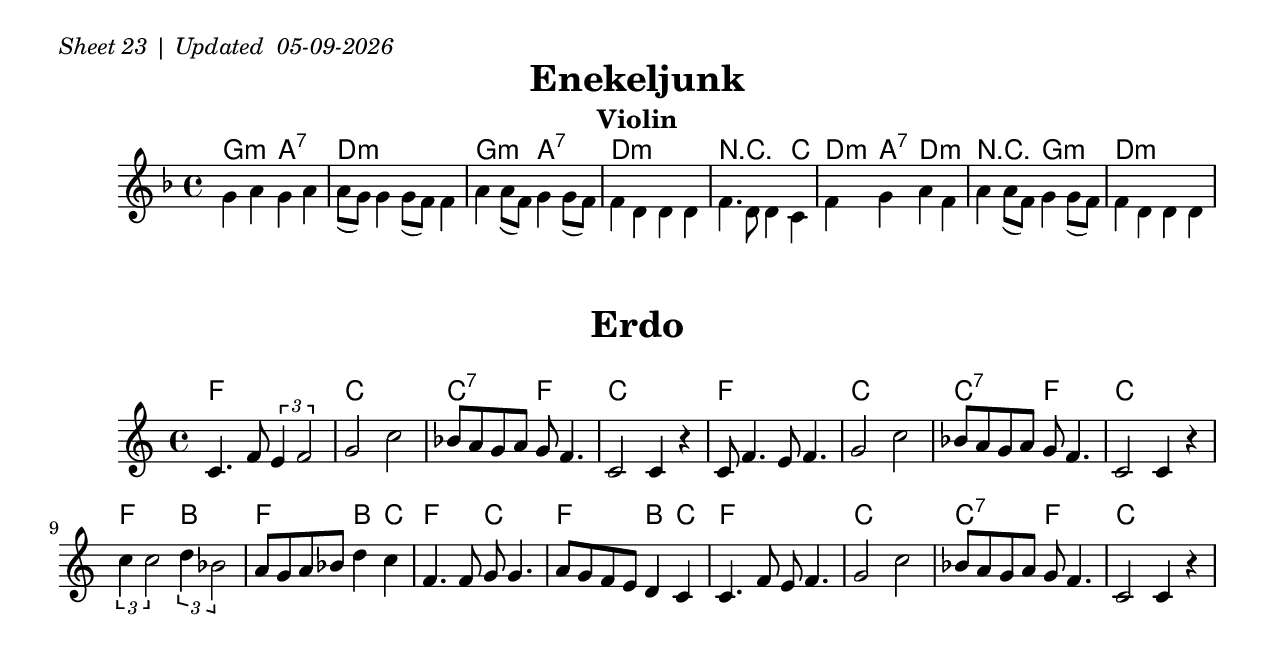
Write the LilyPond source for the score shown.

\version "2.16.0"
\paper {
  print-all-headers = ##t
  #(set-paper-size "letter")
}
date = #(strftime "%d-%m-%Y" (localtime (current-time)))
\markup{ \italic{ "Sheet 23 | Updated " \date }  }
\version "2.18.0"
\language "english"

\paper{
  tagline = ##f
  print-all-headers = ##t
  #(set-paper-size "letter")
}
date = #(strftime "%d-%m-%Y" (localtime (current-time)))

%%\markup{ \italic{ " Updated " \date  }  }

%\markup{ Got something to say? }

notes = \relative c'' {

  g4 a g a
  a8(g) g4 g8(f) f4
  a4 a8(f) g4 g8(f)
  f4 d d d
  f4. d8 d4 c
  f4 g a f
  a4 a8(f) g4 g8(f)
  f4 d d d
}

melody = {
  <<
    \clef treble
    \key d \minor
    \time 4/4
    % \transpose c c'\notes
    \\
    \notes
  >>
}
octave = \transpose c c' {
  \clef treble

  \key d \minor
  \time 4/4
  \melody
}
%************************Lyrics Block****************
%\addlyrics{ Doe a deer }

harmonies = \chordmode {
  g2:m
  a2:7
  d1:m
  g2:m
  a2:7
  d1:m
  r4*3
  c4
  d4:m
  a4:7
  d2:m
  r2
  g2:m
  d1:m

  %{Enekeljunk old chords
  g2:m a2:7 g2:m d2:m
  d2:m g2:m d1:m
  d2:m c2
  d4:m a4:7 d2:m d2:m g2:m d1:m
  %}

}

\score {
  <<
    \new ChordNames {
      \set chordChanges = ##f
      \harmonies
    }
    % \new Staff   \octave
    \new Staff  \melody
  >>
  \header{
    title= "Enekeljunk"
instrument= "Violin"
    subsubtitle=""
instrument= "Violin"
    arranger= ""
  }
  \layout{indent = 1.0\cm}
  \midi{
    \tempo 4 = 120
  }
}

\version "2.18.0"
\language "english"
%moved \header into \score for includes to work

\paper{
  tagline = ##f
  print-all-headers = ##t
  #(set-paper-size "letter")
}
date = #(strftime "%d-%m-%Y" (localtime (current-time)))

%%\markup{ \italic{ " Updated " \date  }  }
common={
  \clef treble
  \key d \minor
  \time 4/4
}
%\markup{ Got something to say? }

%#################################### Melody ########################
notes = \relative c' {

  c4.  f8  \tuplet 3/2 { e4 f2} |
  g2 c2|
  bf8 a g a g f4.|
  c2 c4 r4|
  c8 f4. e8 f4.|
  g2 c|

  bf8 a g a g f4.|
  c2 c4 r4|
  \tuplet 3/2 { c'4 c2 } \tuplet 3/2 { d4 bf2 }|
  a8 g a bf d4 c
  f,4. f8 g g4.
  a8 g f e d4 c|
  c4. f8 e f4.
  g2 c
  bf8 a g a g f4.
  c2 c4 r|

}

melody=

<<
  \common
  % \transpose c c' \notes
  \\
  \notes
>>

%################################# Lyrics #####################
%\addlyrics{ Doe a deer }
%################################# Chords #######################
harmonies = \chordmode {
  f1
  c1
  c2:7 f2
  c1
  f1
  c1
  c2:7 f2
  c1
  f2 b2
  f2 b4 c4
  f2 c2
  f2 b4 c4
  f1
  c1
  c2:7 f2
  c1
  %{
  f1
  c1
  bes2
  f2
  c1
  f1
  c1
  bes1
  c1
  f2
  bes2
  f2
  bes4
  c4
  f1
  c1
  f1
  c1
  bes1
  c1
  %}
  %old chords
  %{
  f1 c1 c2:7 f2
  c1
  f1 c1
  c2:7 f2 c1 f2 b2 f2 b4 c4 f2 c2
  f2 b4 c4 f1 c1 c2:7 f2 c1

  %}
}

\score {
  <<
    \new ChordNames {
      \set chordChanges = ##t
      \harmonies
    }
    \new Staff \notes
  >>
  \header{
    title= "Erdo"
    subtitle= ""
    arranger= ""
  }
  \layout{indent = 1.0\cm}
  \midi{
    \tempo 4 = 120
  }
}


